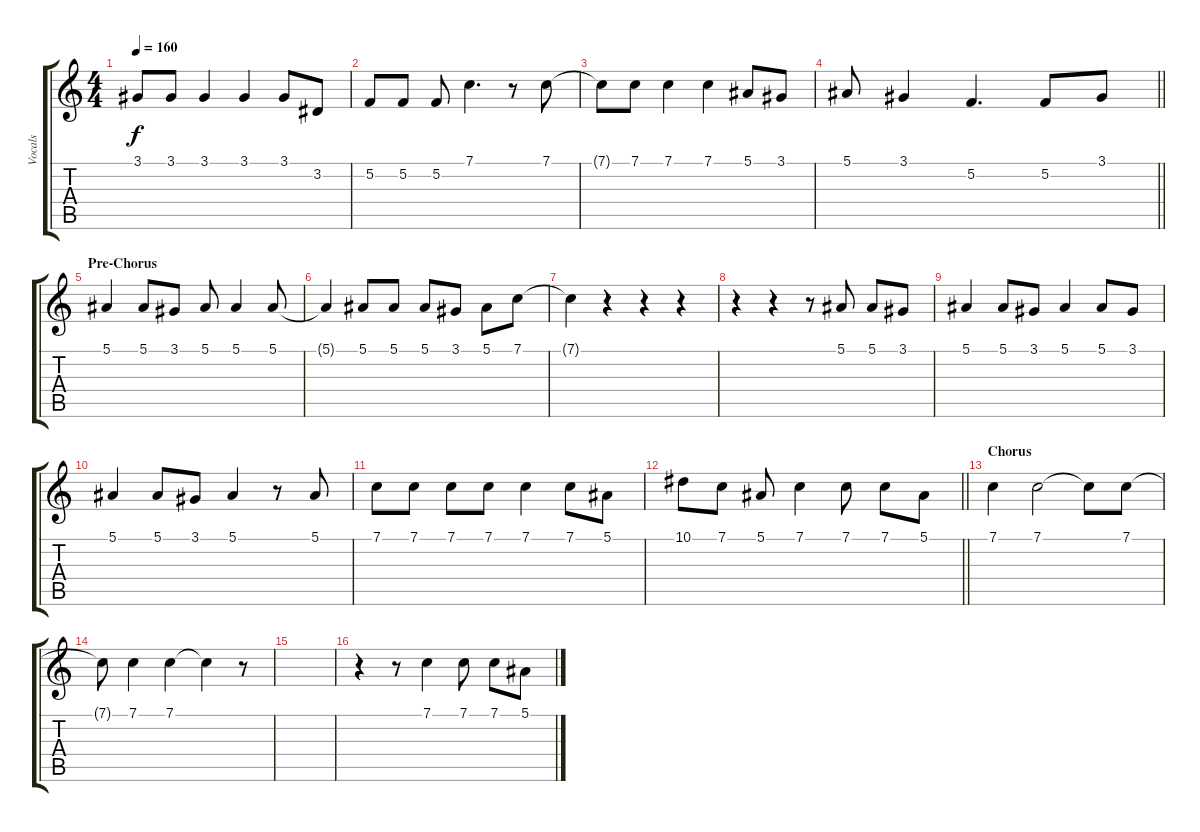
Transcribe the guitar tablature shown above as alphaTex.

\track ("Vocals" "Vocals") {instrument altosax}
\staff {score tabs}
\tuning (F4 C4 Ab3 Eb3 Bb2 F2) {hide}
\ts (4 4)
\tempo 160
\clef g2
\ks c
3.1.8{dy f} 3.1.8 3.1.4 3.1.4 3.1.8 3.2.8 |
5.2.8 5.2.8 5.2.8 7.1.4{d} r.8 7.1.8 |
7.1{t}.8 7.1.8 7.1.4 7.1.4 5.1.8 3.1.8 |
\barLineRight lightlight
5.1.8 3.1.4 5.2.4{d} 5.2.8 3.1.8 |
\section ("" "Pre-Chorus")
5.1.4 5.1.8 3.1.8 5.1.8 5.1.4 5.1.8 |
5.1{t}.4 5.1.8 5.1.8 5.1.8 3.1.8 5.1.8 7.1.8 |
7.1{t}.4 r.4 r.4 r.4 |
r.4 r.4 r.8 5.1.8 5.1.8 3.1.8 |
5.1.4 5.1.8 3.1.8 5.1.4 5.1.8 3.1.8 |
5.1.4 5.1.8 3.1.8 5.1.4 r.8 5.1.8 |
7.1.8 7.1.8 7.1.8 7.1.8 7.1.4 7.1.8 5.1.8 |
\barLineRight lightlight
10.1.8 7.1.8 5.1.8 7.1.4 7.1.8 7.1.8 5.1.8 |
\section ("" "Chorus")
7.1.4 7.1.2 7.1{t}.8 7.1.8 |
7.1{t}.8 7.1.4 7.1.4 7.1{t}.4 r.8 |
|
r.4 r.8 7.1.4 7.1.8 7.1.8 5.1.8
